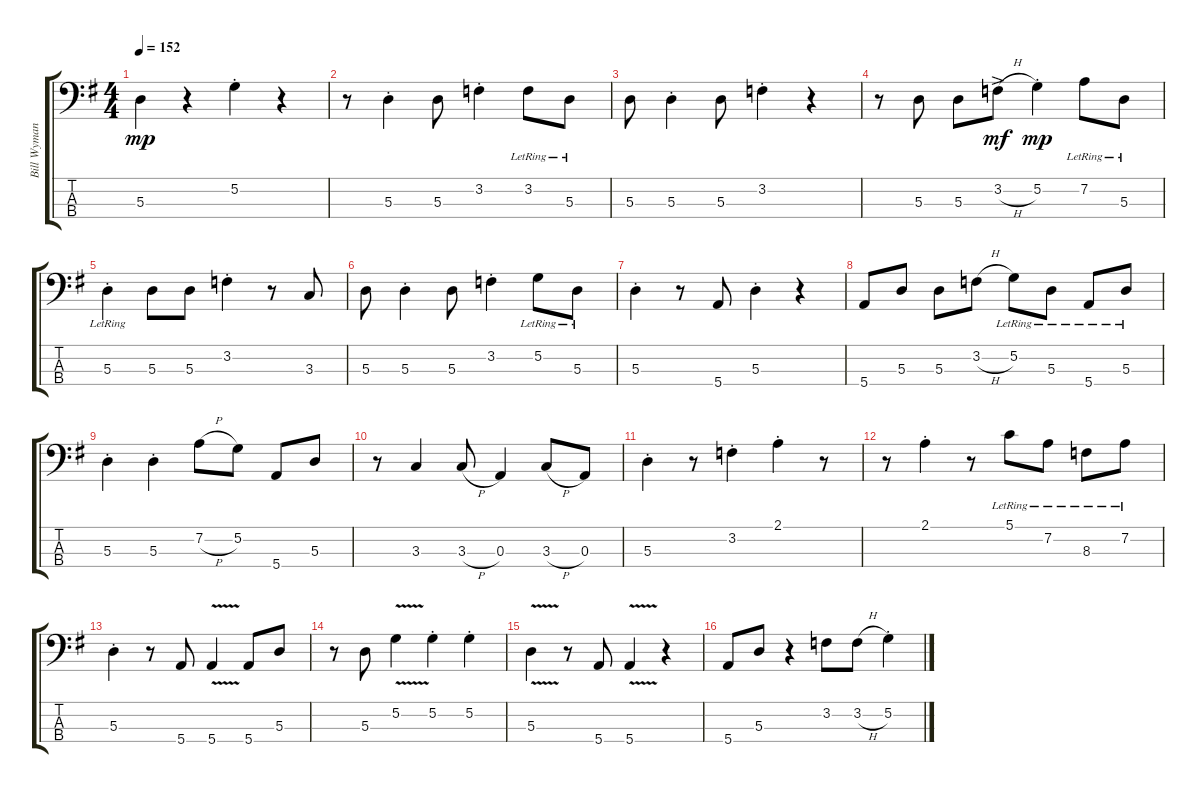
\track ("Bill Wyman" "Bill Wyman") {instrument electricbassfinger}
\staff {score tabs}
\tuning (G2 D2 A1 E1) {hide}
\ts (4 4)
\tempo 152
\clef f4
\ks g
5.3.4{dy mp} r.4 5.2{st}.4 r.4 |
r.8 5.3{st}.4 5.3.8 3.2{st}.4 3.2{lr}.8 5.3{lr}.8 |
5.3.8 5.3{st}.4 5.3.8 3.2{st}.4 r.4 |
r.8 5.3.8 5.3.8 3.2{h ac}.8{dy mf} 5.2{st}.4{dy mp} 7.2{lr}.8 5.3{lr}.8 |
5.3{st lr}.4 5.3.8 5.3.8 3.2{st}.4 r.8 3.3.8 |
5.3.8 5.3{st}.4 5.3.8 3.2{st}.4 5.2{lr}.8 5.3{lr}.8 |
5.3{st}.4 r.8 5.4.8 5.3{st}.4 r.4 |
5.4.8 5.3.8 5.3.8 3.2{h}.8 5.2{lr}.8 5.3{lr}.8 5.4{lr}.8 5.3{lr}.8 |
5.3{st}.4 5.3{st}.4 7.2{h}.8 5.2.8 5.4.8 5.3.8 |
r.8 3.3.4 3.3{h}.8 0.3.4 3.3{h}.8 0.3.8 |
5.3{st}.4 r.8 3.2{st}.4 2.1{st}.4 r.8 |
r.8 2.1{st}.4 r.8 5.1{lr}.8 7.2{lr}.8 8.3{lr}.8 7.2{lr}.8 |
5.3{st}.4 r.8 5.4.8 5.4{v}.4 5.4.8 5.3.8 |
r.8 5.3.8 5.2{v}.4 5.2{st}.4 5.2{st}.4 |
5.3{v}.4 r.8 5.4.8 5.4{v}.4 r.4 |
5.4.8 5.3.8 r.4 3.2.8 3.2{h}.8 5.2{st}.4
